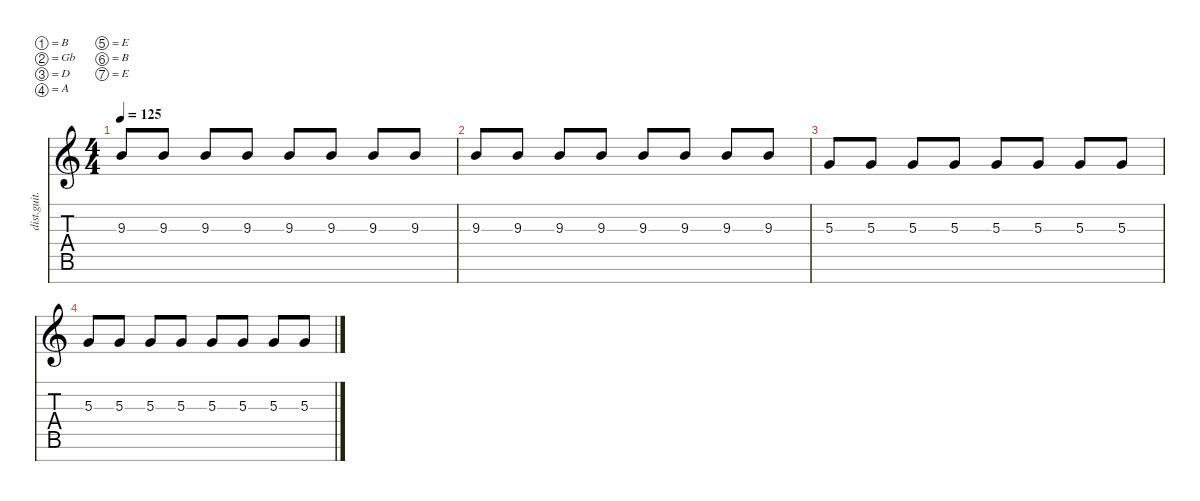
\defaultSystemsLayout 4
\hideDynamics
\bracketExtendMode nobrackets
\otherSystemsTrackNameOrientation horizontal
\track ("lead" "dist.guit.") {instrument distortionguitar}
\staff {score tabs}
\tuning (B3 Gb3 D3 A2 E2 B1 E1)
\ts (4 4)
\tempo 125
\clef g2
\ks c
9.3.8{dy mf beam Up} 9.3.8{beam Up} 9.3.8{beam Up} 9.3.8{beam Up} 9.3.8{beam Up} 9.3.8{beam Up} 9.3.8{beam Up} 9.3.8{beam Up} |
9.3.8{beam Up} 9.3.8{beam Up} 9.3.8{beam Up} 9.3.8{beam Up} 9.3.8{beam Up} 9.3.8{beam Up} 9.3.8{beam Up} 9.3.8{beam Up} |
5.3.8{beam Up} 5.3.8{beam Up} 5.3.8{beam Up} 5.3.8{beam Up} 5.3.8{beam Up} 5.3.8{beam Up} 5.3.8{beam Up} 5.3.8{beam Up} |
5.3.8{beam Up} 5.3.8{beam Up} 5.3.8{beam Up} 5.3.8{beam Up} 5.3.8{beam Up} 5.3.8{beam Up} 5.3.8{beam Up} 5.3.8{beam Up}
